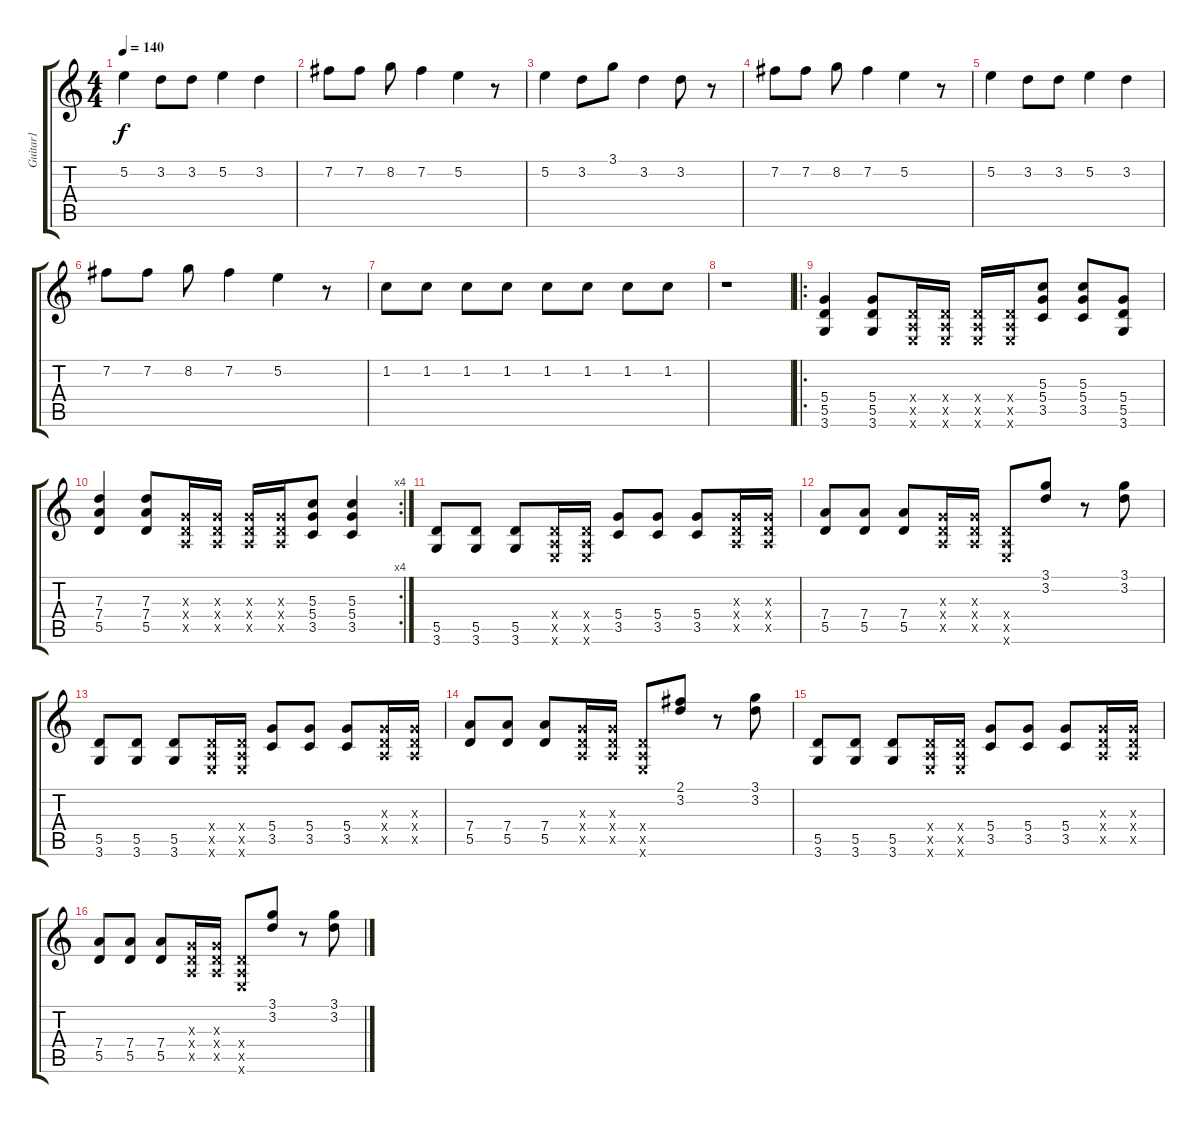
\track ("Guitar1" "Guitar1") {instrument overdrivenguitar}
\staff {score tabs}
\tuning (E4 B3 G3 D3 A2 E2) {hide}
\ts (4 4)
\tempo 140
\clef g2
\ks c
5.2.4{dy f} 3.2.8 3.2.8 5.2.4 3.2.4 |
7.2.8 7.2.8 8.2.8 7.2.4 5.2.4 r.8 |
5.2.4 3.2.8 3.1.8 3.2.4 3.2.8 r.8 |
7.2.8 7.2.8 8.2.8 7.2.4 5.2.4 r.8 |
5.2.4 3.2.8 3.2.8 5.2.4 3.2.4 |
7.2.8 7.2.8 8.2.8 7.2.4 5.2.4 r.8 |
1.2.8 1.2.8 1.2.8 1.2.8 1.2.8 1.2.8 1.2.8 1.2.8 |
r.1 |
\ro
(5.4 5.5 3.6).4 (5.4 5.5 3.6).8 (0.4{x} 0.5{x} 0.6{x}).16 (0.4{x} 0.5{x} 0.6{x}).16 (0.4{x} 0.5{x} 0.6{x}).16 (0.4{x} 0.5{x} 0.6{x}).16 (5.3 5.4 3.5).8 (5.3 5.4 3.5).8 (5.4 5.5 3.6).8 |
\rc 4
(7.3 7.4 5.5).4 (7.3 7.4 5.5).8 (0.3{x} 0.4{x} 0.5{x}).16 (0.3{x} 0.4{x} 0.5{x}).16 (0.3{x} 0.4{x} 0.5{x}).16 (0.3{x} 0.4{x} 0.5{x}).16 (5.3 5.4 3.5).8 (5.3 5.4 3.5).4 |
(5.5 3.6).8 (5.5 3.6).8 (5.5 3.6).8 (0.4{x} 0.5{x} 0.6{x}).16 (0.4{x} 0.5{x} 0.6{x}).16 (5.4 3.5).8 (5.4 3.5).8 (5.4 3.5).8 (0.3{x} 0.4{x} 0.5{x}).16 (0.3{x} 0.4{x} 0.5{x}).16 |
(7.4 5.5).8 (7.4 5.5).8 (7.4 5.5).8 (0.3{x} 0.4{x} 0.5{x}).16 (0.3{x} 0.4{x} 0.5{x}).16 (0.4{x} 0.5{x} 0.6{x}).8 (3.1 3.2).8 r.8 (3.1 3.2).8 |
(5.5 3.6).8 (5.5 3.6).8 (5.5 3.6).8 (0.4{x} 0.5{x} 0.6{x}).16 (0.4{x} 0.5{x} 0.6{x}).16 (5.4 3.5).8 (5.4 3.5).8 (5.4 3.5).8 (0.3{x} 0.4{x} 0.5{x}).16 (0.3{x} 0.4{x} 0.5{x}).16 |
(7.4 5.5).8 (7.4 5.5).8 (7.4 5.5).8 (0.3{x} 0.4{x} 0.5{x}).16 (0.3{x} 0.4{x} 0.5{x}).16 (0.4{x} 0.5{x} 0.6{x}).8 (2.1 3.2).8 r.8 (3.1 3.2).8 |
(5.5 3.6).8 (5.5 3.6).8 (5.5 3.6).8 (0.4{x} 0.5{x} 0.6{x}).16 (0.4{x} 0.5{x} 0.6{x}).16 (5.4 3.5).8 (5.4 3.5).8 (5.4 3.5).8 (0.3{x} 0.4{x} 0.5{x}).16 (0.3{x} 0.4{x} 0.5{x}).16 |
(7.4 5.5).8 (7.4 5.5).8 (7.4 5.5).8 (0.3{x} 0.4{x} 0.5{x}).16 (0.3{x} 0.4{x} 0.5{x}).16 (0.4{x} 0.5{x} 0.6{x}).8 (3.1 3.2).8 r.8 (3.1 3.2).8
